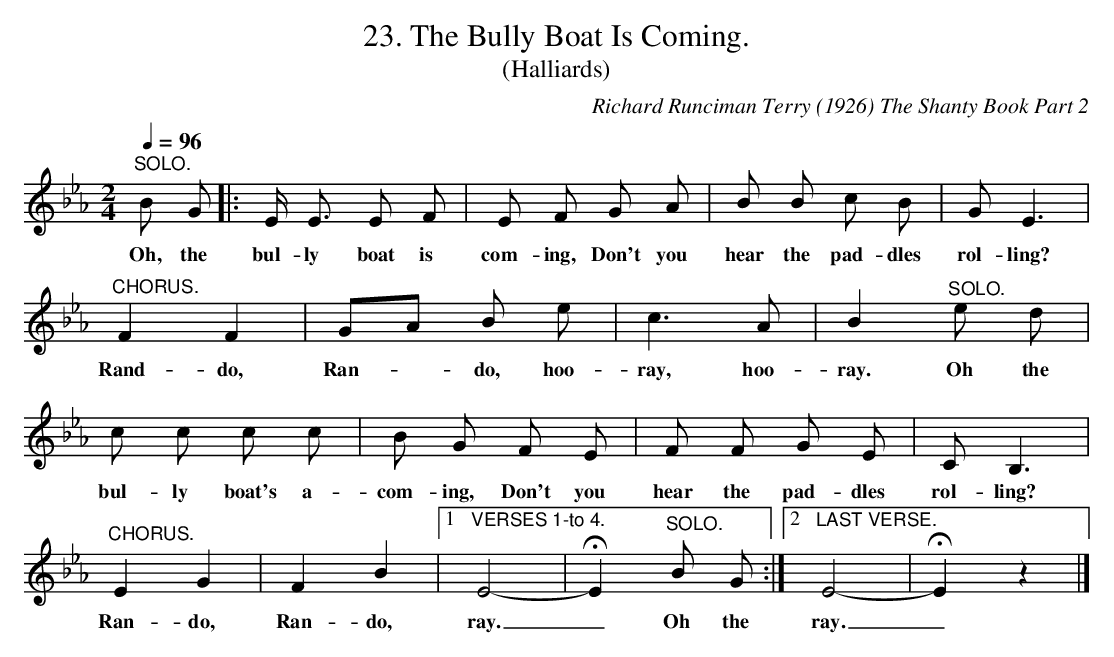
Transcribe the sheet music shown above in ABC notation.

X:1
T:23. The Bully Boat Is Coming.
T:(Halliards)
C:Richard Runciman Terry (1926) The Shanty Book Part 2
L:1/8
Q:1/4=96
M:2/4
K:Eb
"^SOLO." B G |: E< E E F | E F G A | B B c B |
w: Oh, the bul-ly boat is | com-ing, Don't you | hear the pad-dles |
G E3 | "^CHORUS." F2 F2 | GA B e | c3 A | B2 "^SOLO." e d |
w: rol-ling? | Rand-do, | Ran-*do, hoo- | ray, hoo- | ray. Oh the |
c c c c | B G F E | F F G E | C B,3 |$
w: bul-ly boat's a- | com-ing, Don't you | hear the pad-dles | rol-ling? |
"^CHORUS." E2 G2 | F2 B2 |1 "VERSES 1-to 4." E4- | !fermata! E2 "^SOLO." B G :|2 "LAST VERSE." E4- | !fermata! E2 z2 |]
w: Ran-do, | Ran-do, | ray._ Oh the | ray._|
